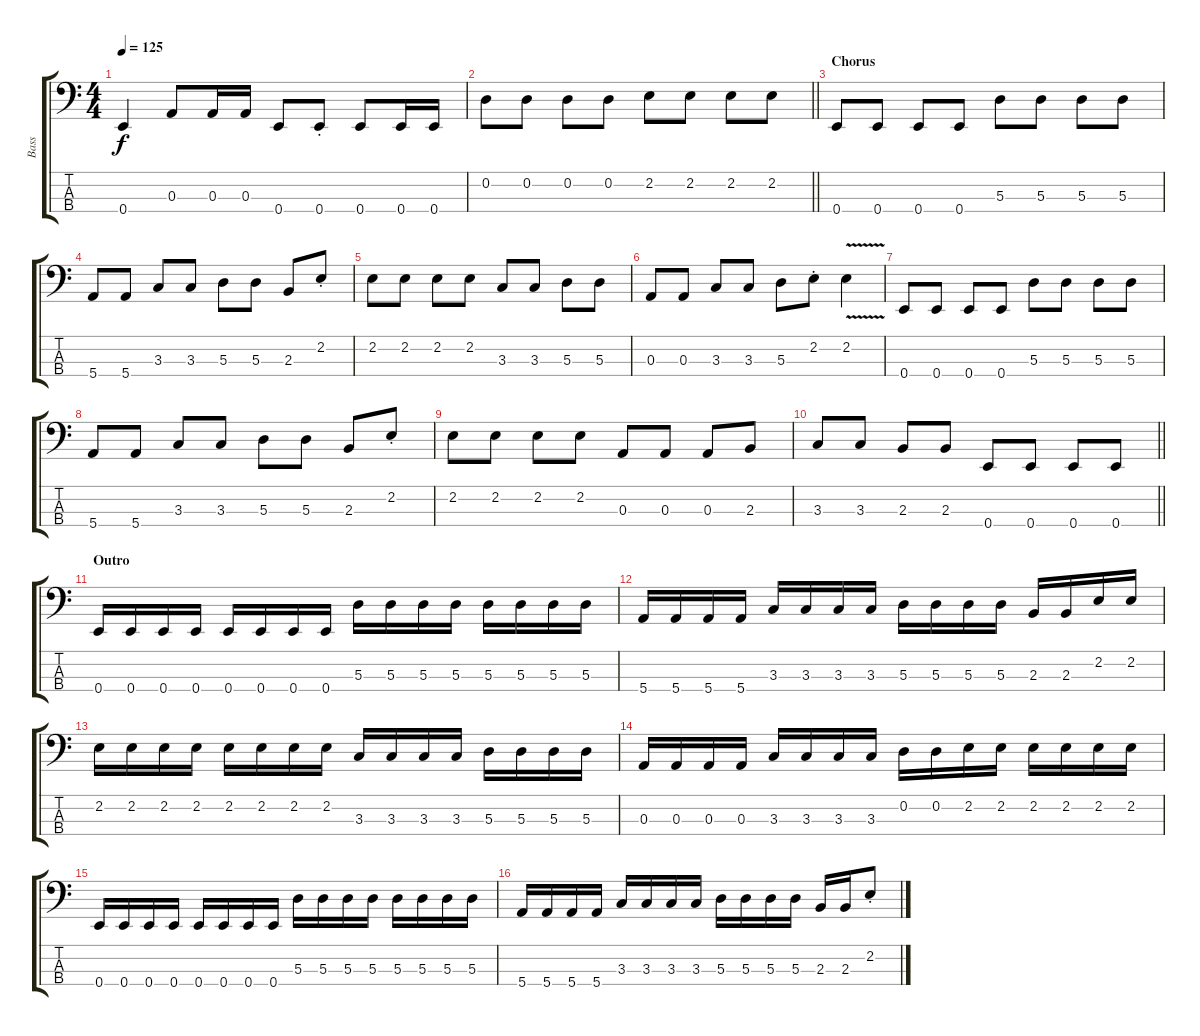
\track ("Bass" "Bass") {instrument electricbasspick}
\staff {score tabs}
\tuning (G2 D2 A1 E1) {hide}
\ts (4 4)
\tempo 125
\clef f4
\ks c
0.4.4{dy f} 0.3.8 0.3.16 0.3.16 0.4.8 0.4{st}.8 0.4.8 0.4.16 0.4.16 |
\barLineRight lightlight
0.2.8 0.2.8 0.2.8 0.2.8 2.2.8 2.2.8 2.2.8 2.2.8 |
\section ("" "Chorus")
0.4.8 0.4.8 0.4.8 0.4.8 5.3.8 5.3.8 5.3.8 5.3.8 |
5.4.8 5.4.8 3.3.8 3.3.8 5.3.8 5.3.8 2.3.8 2.2{st}.8 |
2.2.8 2.2.8 2.2.8 2.2.8 3.3.8 3.3.8 5.3.8 5.3.8 |
0.3.8 0.3.8 3.3.8 3.3.8 5.3.8 2.2{st}.8 2.2{v}.4 |
0.4.8 0.4.8 0.4.8 0.4.8 5.3.8 5.3.8 5.3.8 5.3.8 |
5.4.8 5.4.8 3.3.8 3.3.8 5.3.8 5.3.8 2.3.8 2.2{st}.8 |
2.2.8 2.2.8 2.2.8 2.2.8 0.3.8 0.3.8 0.3.8 2.3.8 |
\barLineRight lightlight
3.3.8 3.3.8 2.3.8 2.3.8 0.4.8 0.4.8 0.4.8 0.4.8 |
\section ("" "Outro")
0.4.16 0.4.16 0.4.16 0.4.16 0.4.16 0.4.16 0.4.16 0.4.16 5.3.16 5.3.16 5.3.16 5.3.16 5.3.16 5.3.16 5.3.16 5.3.16 |
5.4.16 5.4.16 5.4.16 5.4.16 3.3.16 3.3.16 3.3.16 3.3.16 5.3.16 5.3.16 5.3.16 5.3.16 2.3.16 2.3.16 2.2.16 2.2.16 |
2.2.16 2.2.16 2.2.16 2.2.16 2.2.16 2.2.16 2.2.16 2.2.16 3.3.16 3.3.16 3.3.16 3.3.16 5.3.16 5.3.16 5.3.16 5.3.16 |
0.3.16 0.3.16 0.3.16 0.3.16 3.3.16 3.3.16 3.3.16 3.3.16 0.2.16 0.2.16 2.2.16 2.2.16 2.2.16 2.2.16 2.2.16 2.2.16 |
0.4.16 0.4.16 0.4.16 0.4.16 0.4.16 0.4.16 0.4.16 0.4.16 5.3.16 5.3.16 5.3.16 5.3.16 5.3.16 5.3.16 5.3.16 5.3.16 |
5.4.16 5.4.16 5.4.16 5.4.16 3.3.16 3.3.16 3.3.16 3.3.16 5.3.16 5.3.16 5.3.16 5.3.16 2.3.16 2.3.16 2.2{st}.8
